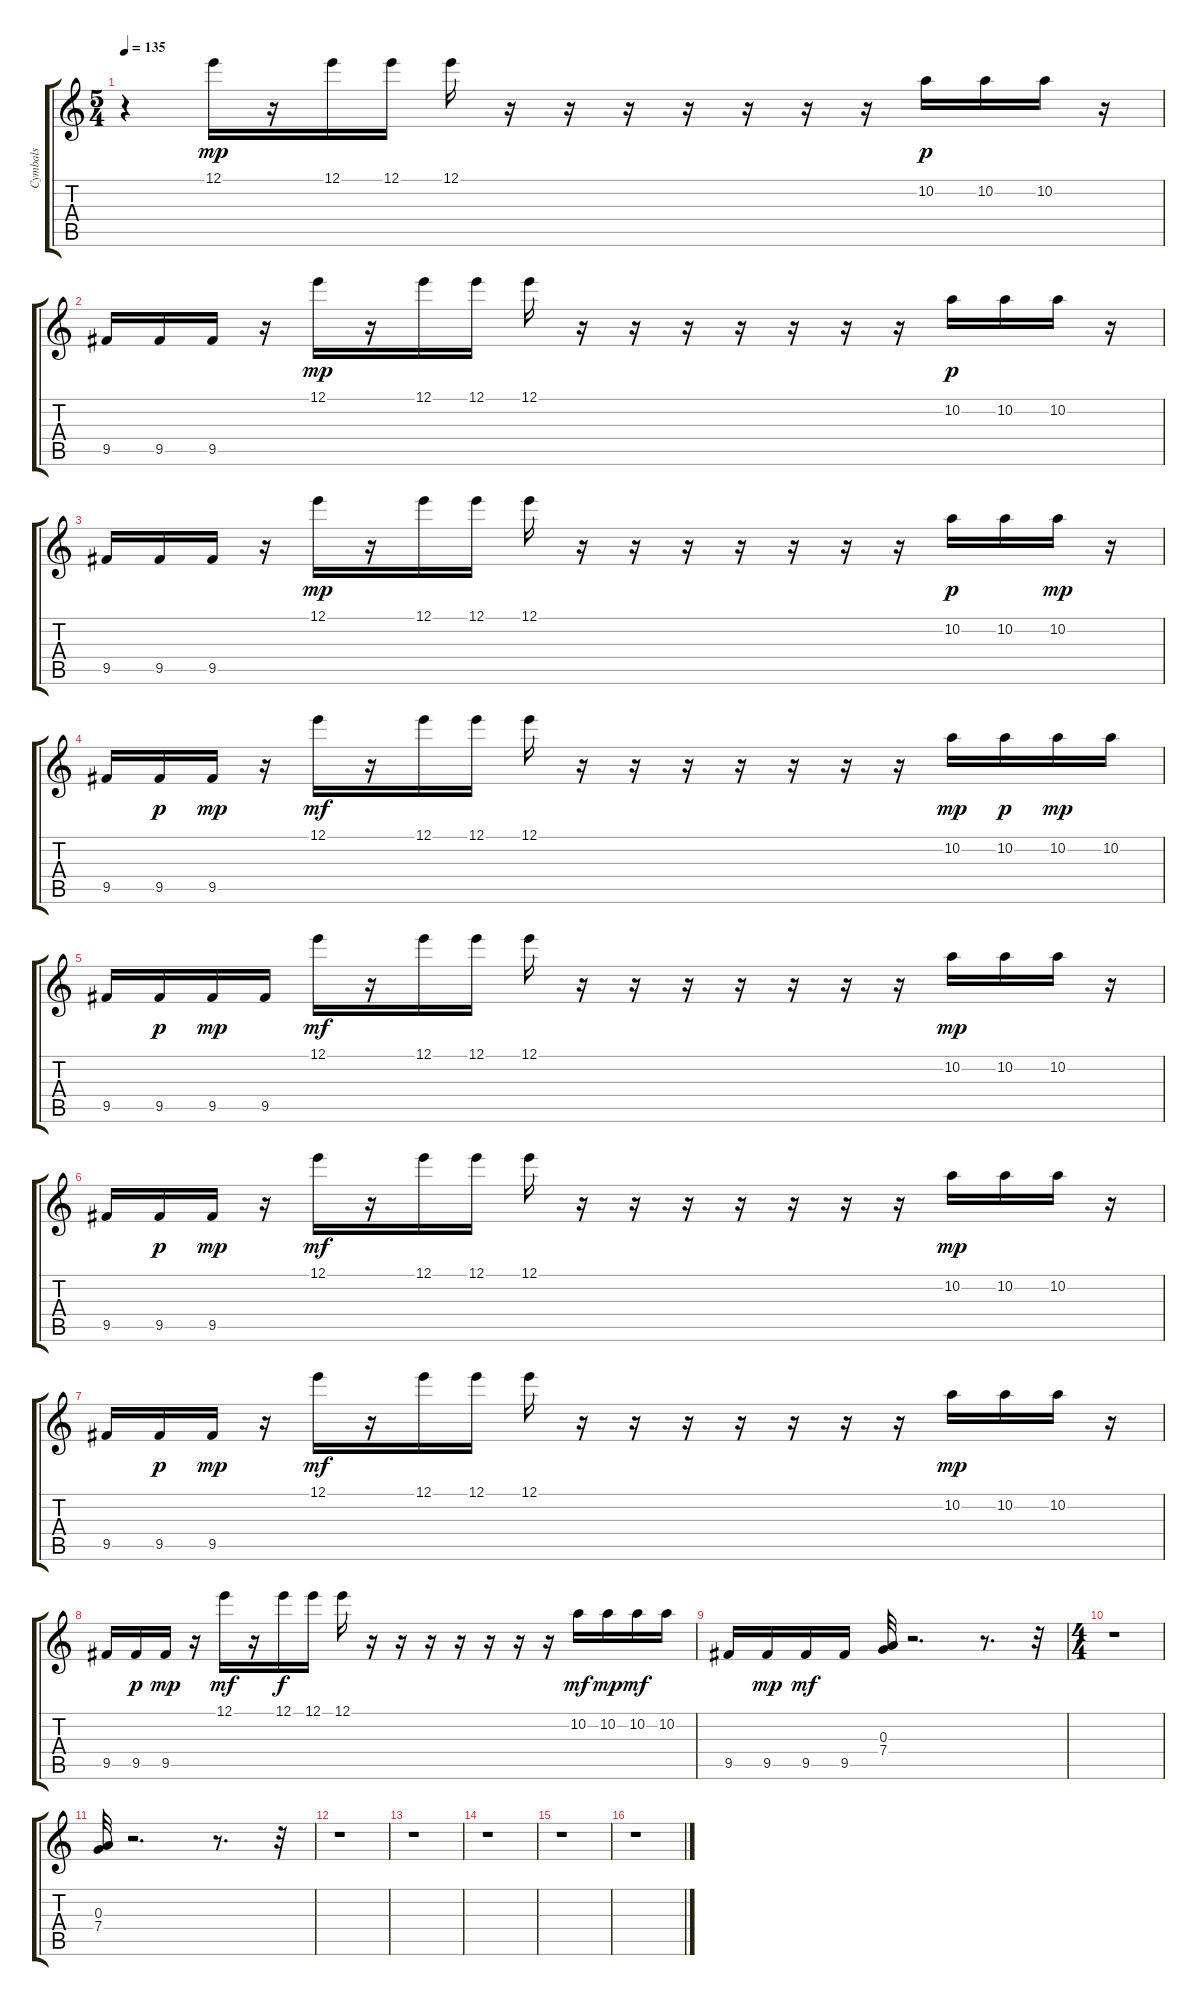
\track ("Cymbals" "Cymbals") {instrument acousticguitarnylon}
\staff {score tabs}
\tuning (E4 B3 G3 D3 A2 E2) {hide}
\ts (5 4)
\tempo 135
\clef g2
\ks c
r.4{dy mp instrument acousticguitarnylon} 12.1.16 r.16 12.1.16 12.1.16 12.1.16 r.16 r.16 r.16 r.16 r.16 r.16 r.16 10.2.16{dy p} 10.2.16 10.2.16 r.16 |
9.5.16 9.5.16 9.5.16 r.16 12.1.16{dy mp} r.16 12.1.16 12.1.16 12.1.16 r.16 r.16 r.16 r.16 r.16 r.16 r.16 10.2.16{dy p} 10.2.16 10.2.16 r.16 |
9.5.16 9.5.16 9.5.16 r.16 12.1.16{dy mp} r.16 12.1.16 12.1.16 12.1.16 r.16 r.16 r.16 r.16 r.16 r.16 r.16 10.2.16{dy p} 10.2.16 10.2.16{dy mp} r.16 |
9.5.16 9.5.16{dy p} 9.5.16{dy mp} r.16 12.1.16{dy mf} r.16 12.1.16 12.1.16 12.1.16 r.16 r.16 r.16 r.16 r.16 r.16 r.16 10.2.16{dy mp} 10.2.16{dy p} 10.2.16{dy mp} 10.2.16 |
9.5.16 9.5.16{dy p} 9.5.16{dy mp} 9.5.16 12.1.16{dy mf} r.16 12.1.16 12.1.16 12.1.16 r.16 r.16 r.16 r.16 r.16 r.16 r.16 10.2.16{dy mp} 10.2.16 10.2.16 r.16 |
9.5.16 9.5.16{dy p} 9.5.16{dy mp} r.16 12.1.16{dy mf} r.16 12.1.16 12.1.16 12.1.16 r.16 r.16 r.16 r.16 r.16 r.16 r.16 10.2.16{dy mp} 10.2.16 10.2.16 r.16 |
9.5.16 9.5.16{dy p} 9.5.16{dy mp} r.16 12.1.16{dy mf} r.16 12.1.16 12.1.16 12.1.16 r.16 r.16 r.16 r.16 r.16 r.16 r.16 10.2.16{dy mp} 10.2.16 10.2.16 r.16 |
9.5.16 9.5.16{dy p} 9.5.16{dy mp} r.16 12.1.16{dy mf} r.16 12.1.16{dy f} 12.1.16 12.1.16 r.16 r.16 r.16 r.16 r.16 r.16 r.16 10.2.16{dy mf} 10.2.16{dy mp} 10.2.16{dy mf} 10.2.16 |
9.5.16 9.5.16{dy mp} 9.5.16{dy mf} 9.5.16 (0.3 7.4).32 r.2{d} r.8{d} r.32 |
\ts (4 4)
r.1 |
(0.3 7.4).32 r.2{d} r.8{d} r.32 |
r.1 |
r.1 |
r.1 |
r.1 |
r.1
